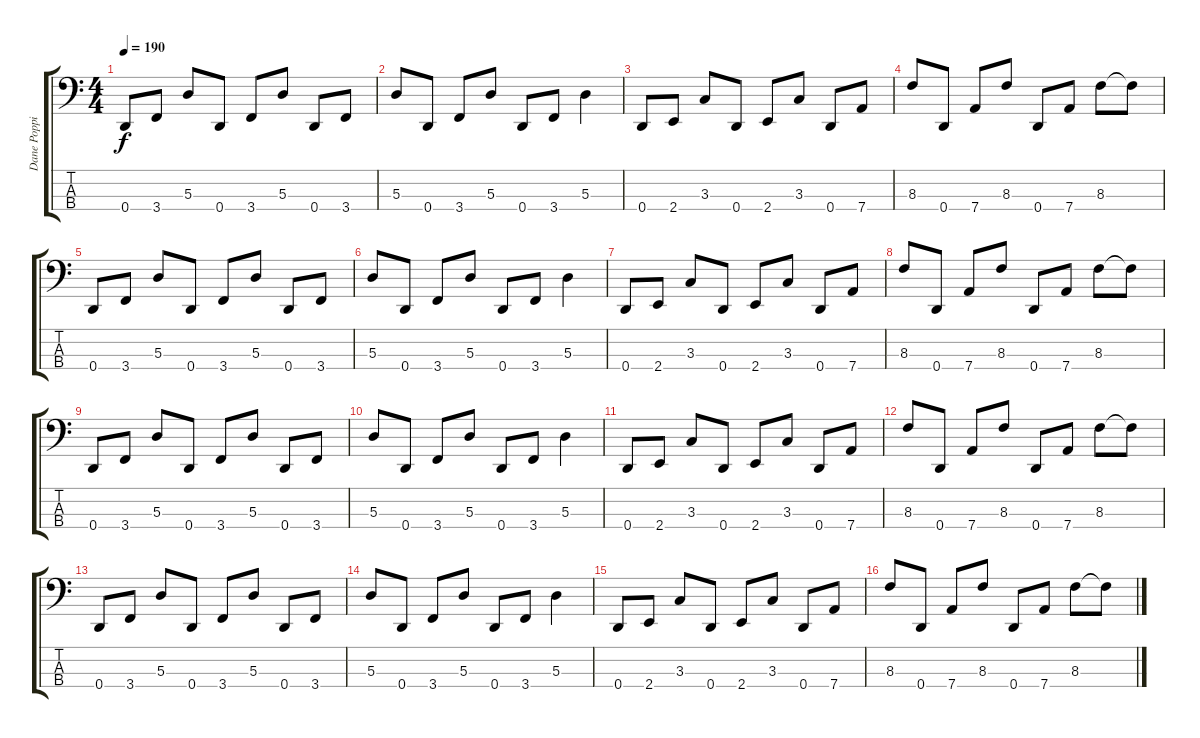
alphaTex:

\track ("Dane Poppin" "Dane Poppi") {instrument electricbassfinger}
\staff {score tabs}
\tuning (G2 D2 A1 D1) {hide}
\ts (4 4)
\tempo 190
\clef f4
\ks c
0.4.8{dy f} 3.4.8 5.3.8 0.4.8 3.4.8 5.3.8 0.4.8 3.4.8 |
5.3.8 0.4.8 3.4.8 5.3.8 0.4.8 3.4.8 5.3.4 |
0.4.8 2.4.8 3.3.8 0.4.8 2.4.8 3.3.8 0.4.8 7.4.8 |
8.3.8 0.4.8 7.4.8 8.3.8 0.4.8 7.4.8 8.3.8 8.3{t}.8 |
0.4.8 3.4.8 5.3.8 0.4.8 3.4.8 5.3.8 0.4.8 3.4.8 |
5.3.8 0.4.8 3.4.8 5.3.8 0.4.8 3.4.8 5.3.4 |
0.4.8 2.4.8 3.3.8 0.4.8 2.4.8 3.3.8 0.4.8 7.4.8 |
8.3.8 0.4.8 7.4.8 8.3.8 0.4.8 7.4.8 8.3.8 8.3{t}.8 |
0.4.8 3.4.8 5.3.8 0.4.8 3.4.8 5.3.8 0.4.8 3.4.8 |
5.3.8 0.4.8 3.4.8 5.3.8 0.4.8 3.4.8 5.3.4 |
0.4.8 2.4.8 3.3.8 0.4.8 2.4.8 3.3.8 0.4.8 7.4.8 |
8.3.8 0.4.8 7.4.8 8.3.8 0.4.8 7.4.8 8.3.8 8.3{t}.8 |
0.4.8 3.4.8 5.3.8 0.4.8 3.4.8 5.3.8 0.4.8 3.4.8 |
5.3.8 0.4.8 3.4.8 5.3.8 0.4.8 3.4.8 5.3.4 |
0.4.8 2.4.8 3.3.8 0.4.8 2.4.8 3.3.8 0.4.8 7.4.8 |
8.3.8 0.4.8 7.4.8 8.3.8 0.4.8 7.4.8 8.3.8 8.3{t}.8
